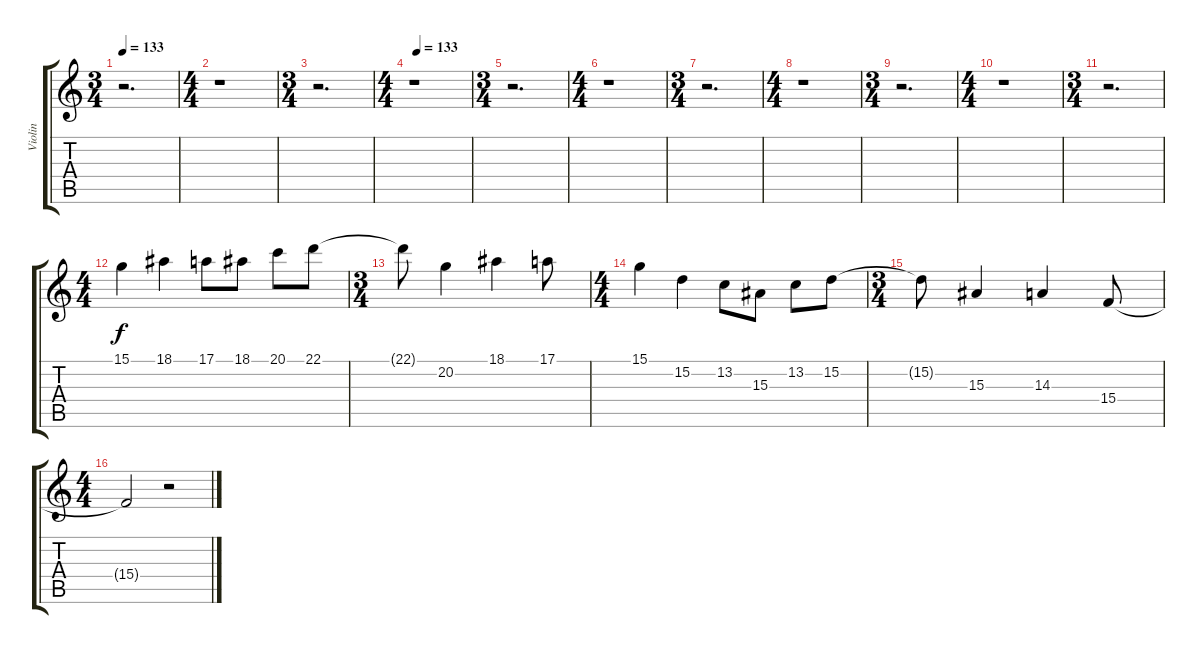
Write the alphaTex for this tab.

\track ("Violin" "Violin") {instrument violin}
\staff {score tabs}
\tuning (E4 B3 G3 D3 A2 E2) {hide}
\ts (3 4)
\tempo 133
\clef g2
\ks c
r.2{d dy f} |
\ts (4 4)
r.1 |
\ts (3 4)
r.2{d} |
\ts (4 4)
\tempo (133 0.0625)
r.1 |
\ts (3 4)
r.2{d} |
\ts (4 4)
r.1 |
\ts (3 4)
r.2{d} |
\ts (4 4)
r.1 |
\ts (3 4)
r.2{d} |
\ts (4 4)
r.1 |
\ts (3 4)
r.2{d} |
\ts (4 4)
15.1.4 18.1.4 17.1.8 18.1.8 20.1.8 22.1.8 |
\ts (3 4)
22.1{t}.8 20.2.4 18.1.4 17.1.8 |
\ts (4 4)
15.1.4 15.2.4 13.2.8 15.3.8 13.2.8 15.2.8 |
\ts (3 4)
15.2{t}.8 15.3.4 14.3.4 15.4.8 |
\ts (4 4)
15.4{t}.2 r.2
